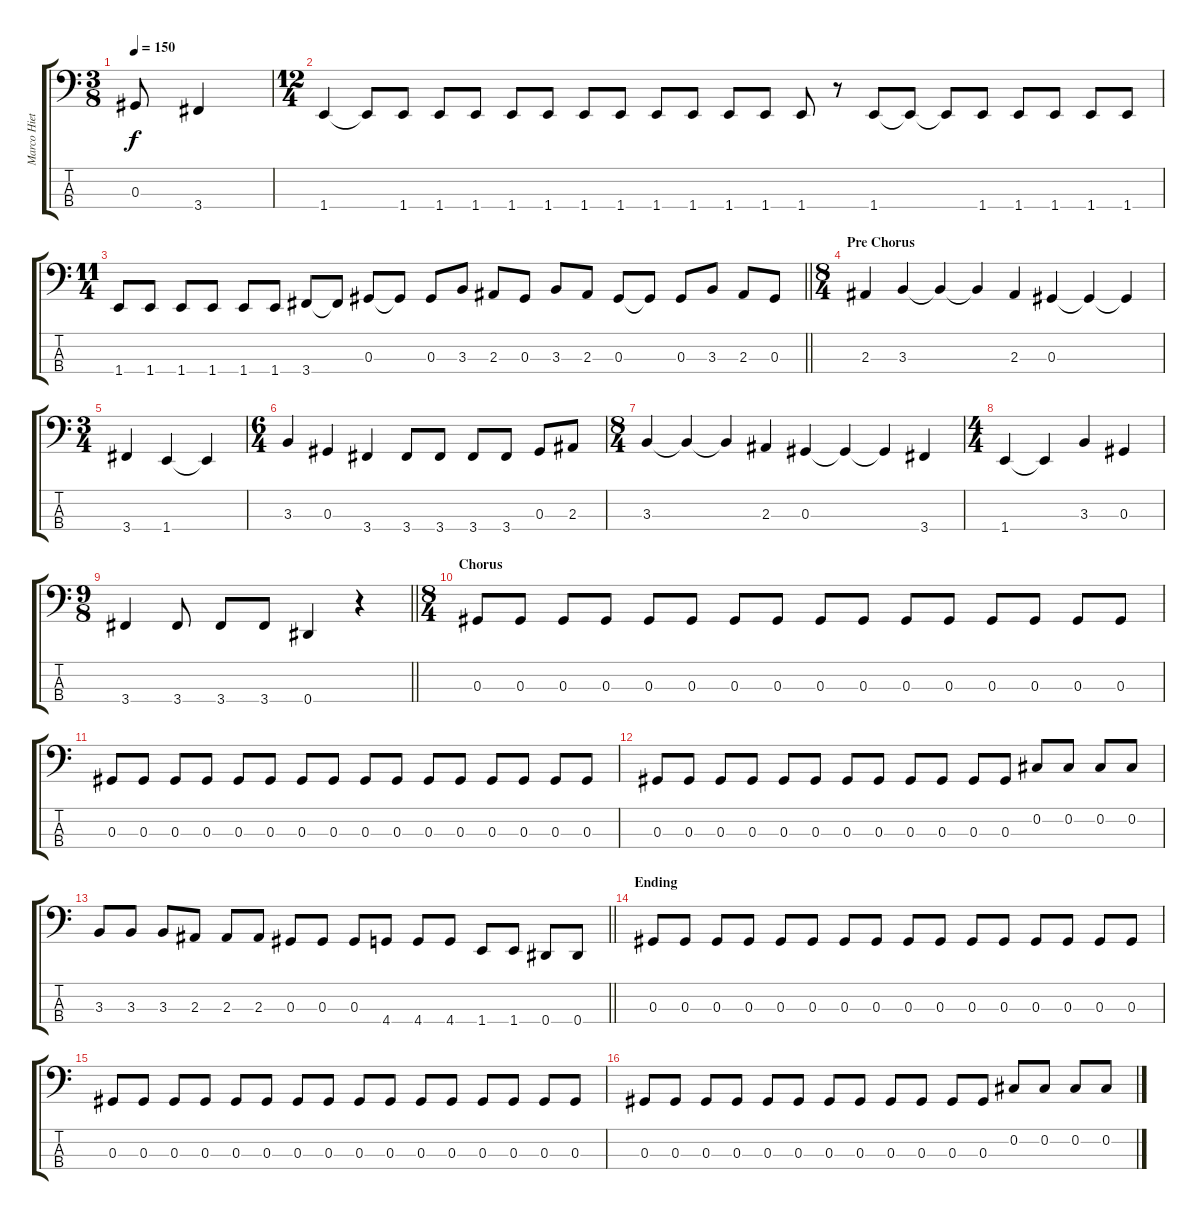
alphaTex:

\track ("Marco Hietala - Bass" "Marco Hiet") {instrument electricbasspick}
\staff {score tabs}
\tuning (Gb2 Db2 Ab1 Eb1) {hide}
\ts (3 8)
\tempo 150
\clef f4
\ks c
0.3.8{dy f} 3.4.4 |
\ts (12 4)
1.4.4 1.4{t}.8 1.4.8 1.4.8 1.4.8 1.4.8 1.4.8 1.4.8 1.4.8 1.4.8 1.4.8 1.4.8 1.4.8 1.4.8 r.8 1.4.8 1.4{t}.8 1.4{t}.8 1.4.8 1.4.8 1.4.8 1.4.8 1.4.8 |
\ts (11 4)
\barLineRight lightlight
1.4.8 1.4.8 1.4.8 1.4.8 1.4.8 1.4.8 3.4.8 3.4{t}.8 0.3.8 0.3{t}.8 0.3.8 3.3.8 2.3.8 0.3.8 3.3.8 2.3.8 0.3.8 0.3{t}.8 0.3.8 3.3.8 2.3.8 0.3.8 |
\ts (8 4)
\section ("" "Pre Chorus")
2.3.4 3.3.4 3.3{t}.4 3.3{t}.4 2.3.4 0.3.4 0.3{t}.4 0.3{t}.4 |
\ts (3 4)
3.4.4 1.4.4 1.4{t}.4 |
\ts (6 4)
3.3.4 0.3.4 3.4.4 3.4.8 3.4.8 3.4.8 3.4.8 0.3.8 2.3.8 |
\ts (8 4)
3.3.4 3.3{t}.4 3.3{t}.4 2.3.4 0.3.4 0.3{t}.4 0.3{t}.4 3.4.4 |
\ts (4 4)
1.4.4 1.4{t}.4 3.3.4 0.3.4 |
\ts (9 8)
\barLineRight lightlight
3.4.4 3.4.8 3.4.8 3.4.8 0.4.4 r.4 |
\ts (8 4)
\section ("" "Chorus")
0.3.8 0.3.8 0.3.8 0.3.8 0.3.8 0.3.8 0.3.8 0.3.8 0.3.8 0.3.8 0.3.8 0.3.8 0.3.8 0.3.8 0.3.8 0.3.8 |
0.3.8 0.3.8 0.3.8 0.3.8 0.3.8 0.3.8 0.3.8 0.3.8 0.3.8 0.3.8 0.3.8 0.3.8 0.3.8 0.3.8 0.3.8 0.3.8 |
0.3.8 0.3.8 0.3.8 0.3.8 0.3.8 0.3.8 0.3.8 0.3.8 0.3.8 0.3.8 0.3.8 0.3.8 0.2.8 0.2.8 0.2.8 0.2.8 |
\barLineRight lightlight
3.3.8 3.3.8 3.3.8 2.3.8 2.3.8 2.3.8 0.3.8 0.3.8 0.3.8 4.4.8 4.4.8 4.4.8 1.4.8 1.4.8 0.4.8 0.4.8 |
\section ("" "Ending")
0.3.8 0.3.8 0.3.8 0.3.8 0.3.8 0.3.8 0.3.8 0.3.8 0.3.8 0.3.8 0.3.8 0.3.8 0.3.8 0.3.8 0.3.8 0.3.8 |
0.3.8 0.3.8 0.3.8 0.3.8 0.3.8 0.3.8 0.3.8 0.3.8 0.3.8 0.3.8 0.3.8 0.3.8 0.3.8 0.3.8 0.3.8 0.3.8 |
0.3.8 0.3.8 0.3.8 0.3.8 0.3.8 0.3.8 0.3.8 0.3.8 0.3.8 0.3.8 0.3.8 0.3.8 0.2.8 0.2.8 0.2.8 0.2.8
